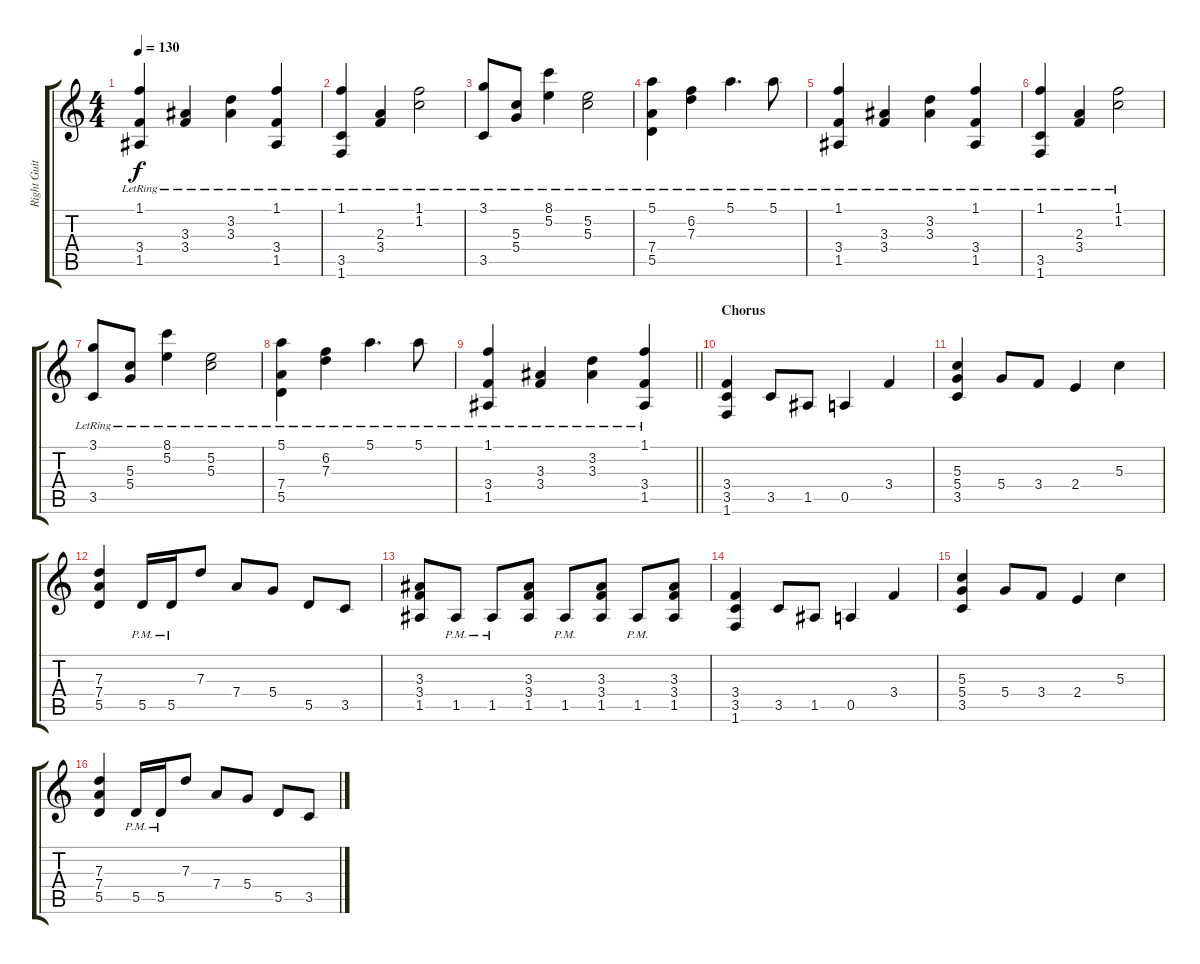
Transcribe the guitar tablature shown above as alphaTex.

\track ("Right Guitar" "Right Guit") {instrument overdrivenguitar}
\staff {score tabs}
\tuning (E4 B3 G3 D3 A2 E2) {hide}
\ts (4 4)
\tempo 130
\clef g2
\ks c
(1.1{lr} 3.4{lr} 1.5{lr}).4{dy f} (3.3{lr} 3.4{lr}).4 (3.2{lr} 3.3{lr}).4 (1.1{lr} 3.4{lr} 1.5{lr}).4 |
(1.1{lr} 3.5{lr} 1.6{lr}).4 (2.3{lr} 3.4{lr}).4 (1.1{lr} 1.2{lr}).2 |
(3.1{lr} 3.5{lr}).8 (5.3{lr} 5.4{lr}).8 (8.1{lr} 5.2{lr}).4 (5.2{lr} 5.3{lr}).2 |
(5.1{lr} 7.4{lr} 5.5{lr}).4 (6.2{lr} 7.3{lr}).4 5.1{lr}.4{d} 5.1{lr}.8 |
(1.1{lr} 3.4{lr} 1.5{lr}).4 (3.3{lr} 3.4{lr}).4 (3.2{lr} 3.3{lr}).4 (1.1{lr} 3.4{lr} 1.5{lr}).4 |
(1.1{lr} 3.5{lr} 1.6{lr}).4 (2.3{lr} 3.4{lr}).4 (1.1{lr} 1.2{lr}).2 |
(3.1{lr} 3.5{lr}).8 (5.3{lr} 5.4{lr}).8 (8.1{lr} 5.2{lr}).4 (5.2{lr} 5.3{lr}).2 |
(5.1{lr} 7.4{lr} 5.5{lr}).4 (6.2{lr} 7.3{lr}).4 5.1{lr}.4{d} 5.1{lr}.8 |
\barLineRight lightlight
(1.1{lr} 3.4{lr} 1.5{lr}).4 (3.3{lr} 3.4{lr}).4 (3.2{lr} 3.3{lr}).4 (1.1{lr} 3.4{lr} 1.5{lr}).4 |
\section ("" "Chorus")
(3.4 3.5 1.6).4{instrument overdrivenguitar} 3.5.8 1.5.8 0.5.4 3.4.4 |
(5.3 5.4 3.5).4 5.4.8 3.4.8 2.4.4 5.3.4 |
(7.3 7.4 5.5).4 5.5{pm}.16 5.5{pm}.16 7.3.8 7.4.8 5.4.8 5.5.8 3.5.8 |
(3.3 3.4 1.5).8 1.5{pm}.8 1.5{pm}.8 (3.3 3.4 1.5).8 1.5{pm}.8 (3.3 3.4 1.5).8 1.5{pm}.8 (3.3 3.4 1.5).8 |
(3.4 3.5 1.6).4 3.5.8 1.5.8 0.5.4 3.4.4 |
(5.3 5.4 3.5).4 5.4.8 3.4.8 2.4.4 5.3.4 |
(7.3 7.4 5.5).4 5.5{pm}.16 5.5{pm}.16 7.3.8 7.4.8 5.4.8 5.5.8 3.5.8
